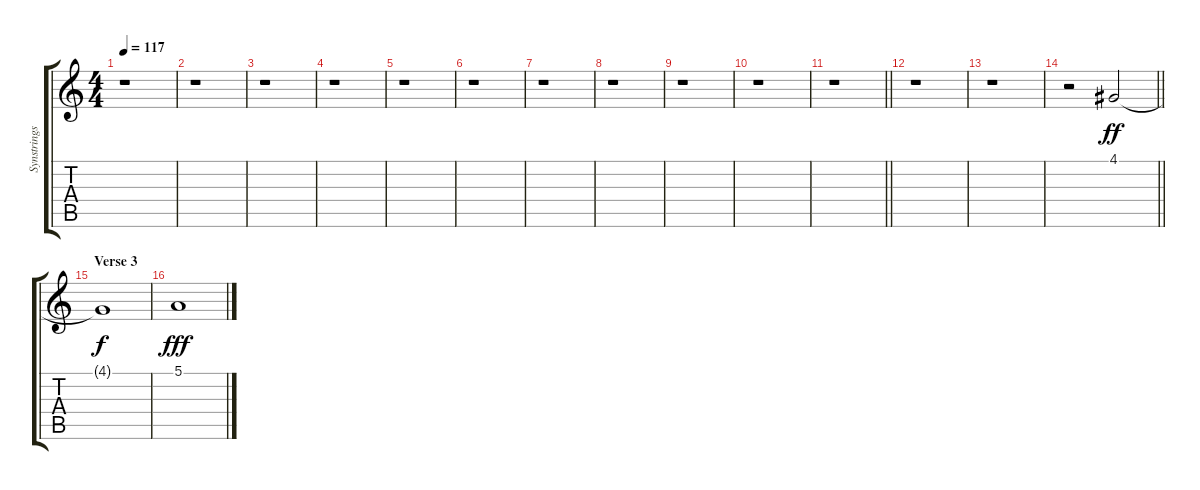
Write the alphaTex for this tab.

\track ("Synstrings" "Synstrings") {instrument synthstrings1}
\staff {score tabs}
\tuning (E4 B3 G3 D3 A2 E2) {hide}
\ts (4 4)
\tempo 117
\clef g2
\ks c
r.1{dy ff} |
r.1 |
r.1 |
r.1 |
r.1 |
r.1 |
r.1 |
r.1 |
r.1 |
r.1 |
\barLineRight lightlight
r.1 |
r.1 |
r.1 |
\barLineRight lightlight
r.2 4.1.2 |
\section ("" "Verse 3")
4.1{t}.1{dy f} |
5.1.1{dy fff}
